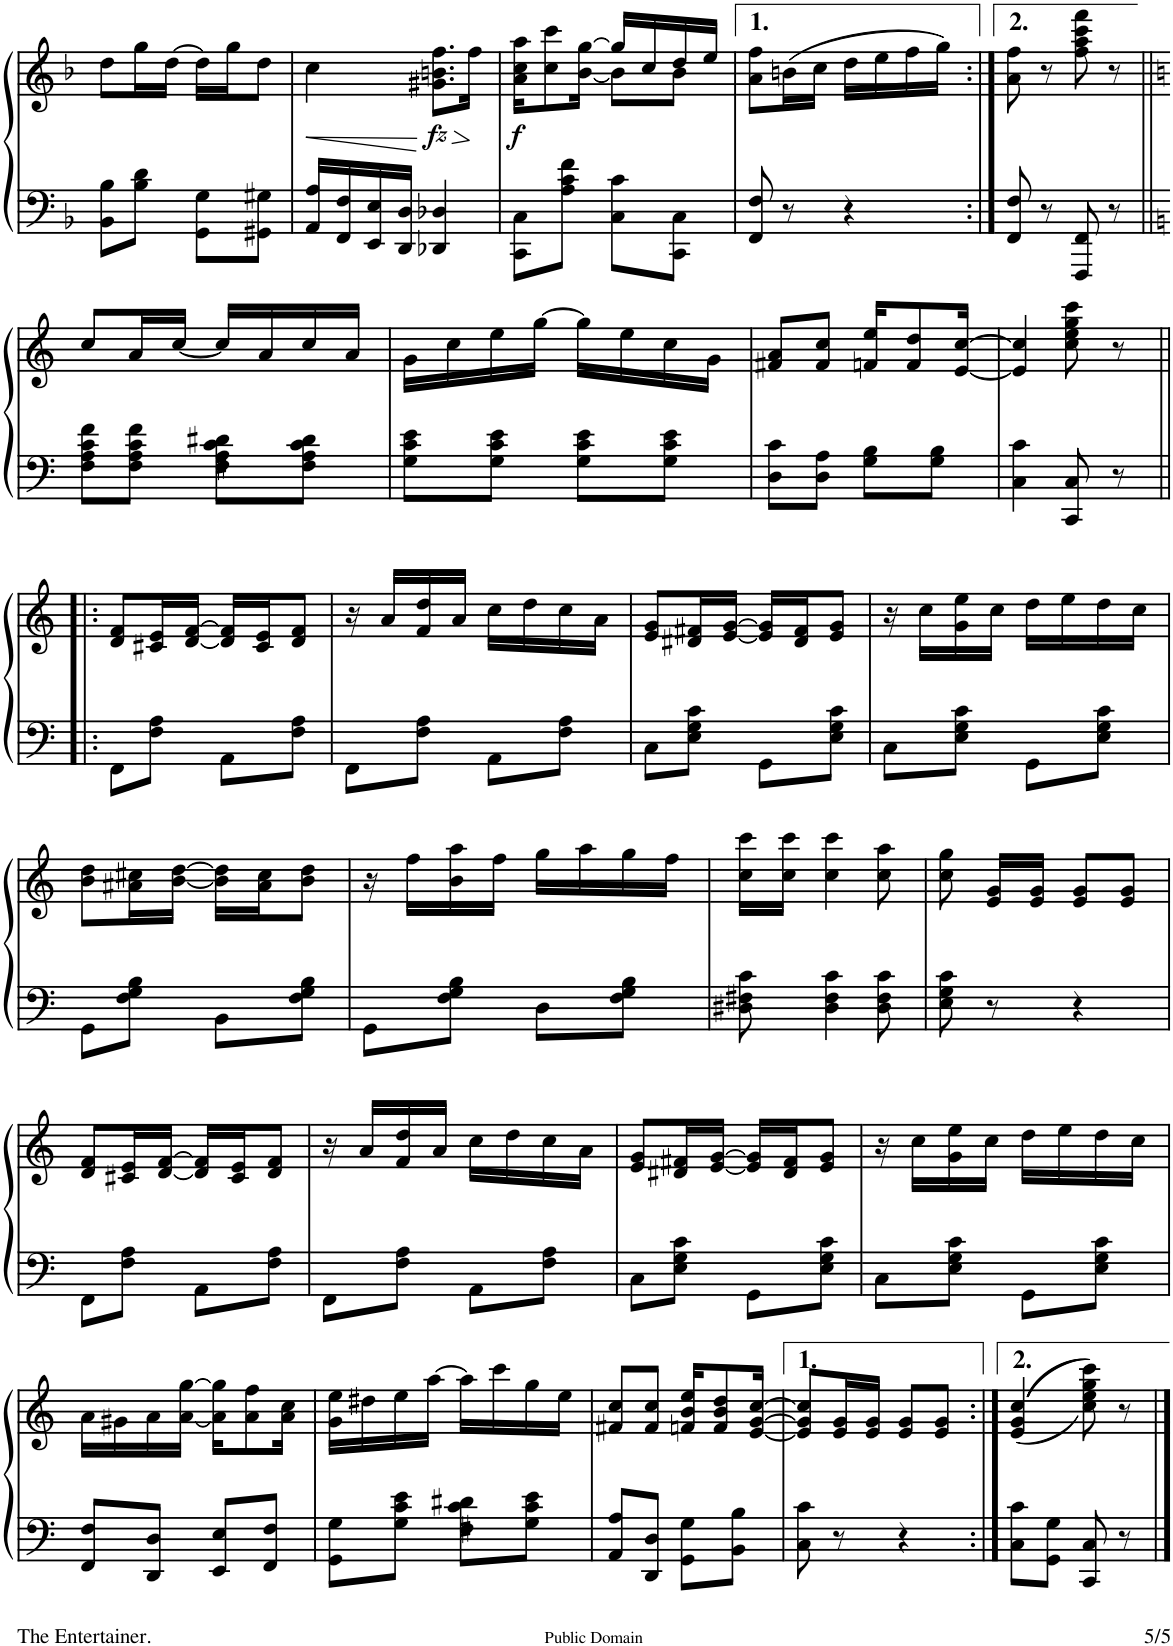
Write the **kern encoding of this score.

**kern	**kern	**dynam
*part1	*part1	*part1
*staff2	*staff1	*staff1/2
*I"Piano	*	*
*I'Pno	*	*
!!LO:PB:g=z
*clefF4	*clefG2	*
*k[b-]	*k[b-]	*
*F:	*F:	*
*M2/4	*M2/4	*
=65	=65	=65
8BB-\ 8B-\L	8dd\L	.
8B-\ 8d\J	16gg\L	.
.	[16dd\JJ	.
8GG\ 8G\L	16dd\LL]	.
.	16gg\J	.
8GG#X\ 8G#X\J	8dd\J	.
=66	=66	=66
!	!	!LO:HP:b
16AA/ 16A/LL	4cc\	<
16FF/ 16F/	.	.
16EE/ 16E/	.	.
16DD/ 16D/JJ	.	.
!	!	!LO:HP:n=1:b
!	!	!LO:DY:n=1:b
4DD-X/ 4D-X/	8.g#X\ 8.bn\ 8.ff\L	[ > fz
.	16ff\Jk	.
.	.	]
=67	=67	=67
*	*^	*
!	!	!	!LO:DY:b
8CC\ 8C\L	16a\ 16cc\ 16aa\KL	4ryy	f
.	8cc\ 8ccc\	.	.
8A\ 8c\ 8f\J	.	.	.
.	[16b-\ [>16gg\Jk	.	.
8C\ 8c\L	8b-\L]	16gg/LL]	.
.	.	16cc/	.
8CC\ 8C\J	8b-\J	16dd/	.
.	.	16ee/JJ	.
*	*v	*v	*
=68	=68	=68
8FF/ 8F/	8a\ 8ff\L	.
8r	(16bn\L	.
.	16cc\JJ	.
4r	16dd\LL	.
.	16ee\	.
.	16ff\	.
.	16gg\JJ)	.
=68X3:|!	=68X3:|!	=68X3:|!
8FF/ 8F/	8a\ 8ff\	.
8r	8r	.
8FFF/ 8FF/	8ff\ 8aa\ 8ccc\ 8fff\	.
8r	8r	.
!!LO:LB:g=z
=69||	=69||	=69||
*k[]	*k[]	*
8F\ 8A\ 8c\ 8f\L	8cc/L	.
8F\ 8A\ 8c\ 8f\J	16a/L	.
.	[<16cc/JJ	.
8F#X\ 8A\ 8c\ 8d#X\L	16cc/LL]	.
.	16a/	.
8F#\ 8A\ 8c\ 8d#\J	16cc/	.
.	16a/JJ	.
=70	=70	=70
8G\ 8c\ 8e\L	16g\LL	.
.	16cc\	.
8G\ 8c\ 8e\J	16ee\	.
.	[16gg\JJ	.
8G\ 8c\ 8e\L	16gg\LL]	.
.	16ee\	.
8G\ 8c\ 8e\J	16cc\	.
.	16g\JJ	.
=71	=71	=71
8D\ 8c\L	8f#X/ 8a/L	.
8D\ 8A\J	8f#/ 8cc/J	.
8G\ 8B\L	16fn/ 16ee/KL	.
.	8f/ 8dd/	.
8G\ 8B\J	.	.
.	[16e/ [>16cc/Jk	.
=72	=72	=72
4C\ 4c\	4e/] 4cc/]	.
8CC/ 8C/	8cc\ 8ee\ 8gg\ 8ccc\	.
8r	8r	.
!!LO:LB:g=z
=73!|:	=73!|:	=73!|:
8FF\L	8d/ 8f/L	.
8F\ 8A\J	16c#X/ 16e/L	.
.	[16d/ [>16f/JJ	.
8AA\L	16d/] 16f/]LL	.
.	16c#/ 16e/J	.
8F\ 8A\J	8d/ 8f/J	.
=74	=74	=74
8FF\L	16r	.
.	16a/LL	.
8F\ 8A\J	16f/ 16dd/	.
.	16a/JJ	.
8AA\L	16cc\LL	.
.	16dd\	.
8F\ 8A\J	16cc\	.
.	16a\JJ	.
=75	=75	=75
8C\L	8e/ 8g/L	.
8E\ 8G\ 8c\J	16d#X/ 16f#X/L	.
.	[16e/ [>16g/JJ	.
8GG\L	16e/] 16g/]LL	.
.	16d#/ 16f#/J	.
8E\ 8G\ 8c\J	8e/ 8g/J	.
=76	=76	=76
8C\L	16r	.
.	16cc\LL	.
8E\ 8G\ 8c\J	16g\ 16ee\	.
.	16cc\JJ	.
8GG\L	16dd\LL	.
.	16ee\	.
8E\ 8G\ 8c\J	16dd\	.
.	16cc\JJ	.
!!LO:LB:g=z
=77	=77	=77
8GG\L	8b\ 8dd\L	.
8F\ 8G\ 8B\J	16a#X\ 16cc#X\L	.
.	[<16b\ [16dd\JJ	.
8BB\L	16b\] 16dd\]LL	.
.	16a#\ 16cc#\J	.
8F\ 8G\ 8B\J	8b\ 8dd\J	.
=78	=78	=78
8GG\L	16r	.
.	16ff\LL	.
8F\ 8G\ 8B\J	16b\ 16aa\	.
.	16ff\JJ	.
8D\L	16gg\LL	.
.	16aa\	.
8F\ 8G\ 8B\J	16gg\	.
.	16ff\JJ	.
=79	=79	=79
8D#X\ 8F#X\ 8c\	16cc\ 16ccc\LL	.
.	16cc\ 16ccc\JJ	.
4D#\ 4F#\ 4c\	4cc\ 4ccc\	.
8D#\ 8F#\ 8c\	8cc\ 8aa\	.
=80	=80	=80
8E\ 8G\ 8c\	8cc\ 8gg\	.
8r	16e/ 16g/LL	.
.	16e/ 16g/JJ	.
4r	8e/ 8g/L	.
.	8e/ 8g/J	.
!!LO:LB:g=z
=81	=81	=81
8FF\L	8d/ 8f/L	.
8F\ 8A\J	16c#X/ 16e/L	.
.	[16d/ [>16f/JJ	.
8AA\L	16d/] 16f/]LL	.
.	16c#/ 16e/J	.
8F\ 8A\J	8d/ 8f/J	.
=82	=82	=82
8FF\L	16r	.
.	16a/LL	.
8F\ 8A\J	16f/ 16dd/	.
.	16a/JJ	.
8AA\L	16cc\LL	.
.	16dd\	.
8F\ 8A\J	16cc\	.
.	16a\JJ	.
=83	=83	=83
8C\L	8e/ 8g/L	.
8E\ 8G\ 8c\J	16d#X/ 16f#X/L	.
.	[16e/ [>16g/JJ	.
8GG\L	16e/] 16g/]LL	.
.	16d#/ 16f#/J	.
8E\ 8G\ 8c\J	8e/ 8g/J	.
=84	=84	=84
8C\L	16r	.
.	16cc\LL	.
8E\ 8G\ 8c\J	16g\ 16ee\	.
.	16cc\JJ	.
8GG\L	16dd\LL	.
.	16ee\	.
8E\ 8G\ 8c\J	16dd\	.
.	16cc\JJ	.
!!LO:LB:g=z
=85	=85	=85
8FF/ 8F/L	16a\LL	.
.	16g#X\	.
8DD/ 8D/J	16a\	.
.	[<16a\ [16gg\JJ	.
8EE/ 8E/L	16a\] 16gg\]KL	.
.	8a\ 8ff\	.
8FF/ 8F/J	.	.
.	16a\ 16cc\Jk	.
=86	=86	=86
8GG\ 8G\L	16g\ 16ee\LL	.
.	16dd#X\	.
8G\ 8c\ 8e\J	16ee\	.
.	[16aa\JJ	.
8F#X\ 8c\ 8d#X\L	16aa\LL]	.
.	16ccc\	.
8G\ 8c\ 8e\J	16gg\	.
.	16ee\JJ	.
=87	=87	=87
8AA/ 8A/L	8f#X/ 8cc/L	.
8DD/ 8D/J	8f#/ 8cc/J	.
8GG\ 8G\L	16fn/ 16b/ 16ee/KL	.
.	8f/ 8b/ 8dd/	.
8BB\ 8B\J	.	.
.	[16e/ [>16g/ [>16cc/Jk	.
=88	=88	=88
8C\ 8c\	8e/] 8g/] 8cc/]L	.
8r	16e/ 16g/L	.
.	16e/ 16g/JJ	.
4r	8e/ 8g/L	.
.	8e/ 8g/J	.
=88X4:|!	=88X4:|!	=88X4:|!
8C\ 8c\L	(>((<4e/ 4g/ 4cc/	.
8GG\ 8G\J	.	.
8CC/ 8C/	8cc\ 8ee\ 8gg\ 8ccc\)))	.
8r	8r	.
==	==	==
*-	*-	*-
